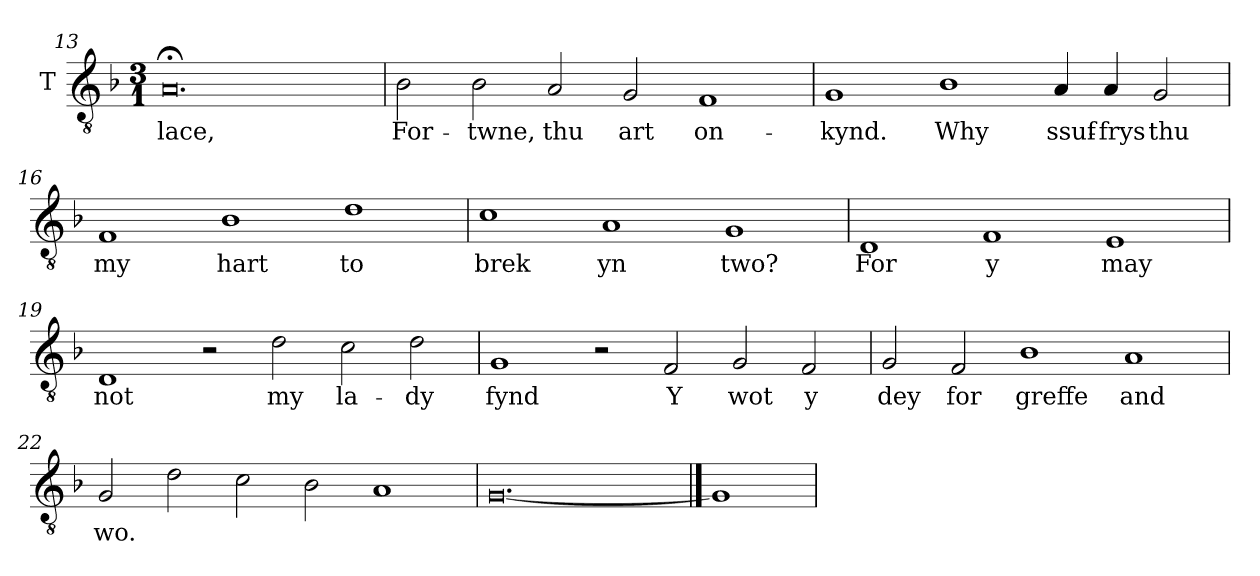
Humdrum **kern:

**kern	**text
*part1	*part1
*staff1	*staff1
*I"T	*
*clefGv2	*
*ITrd7c12	*
*k[b-]	*
*F:	*
*M3/1	*
=13	=13
!	!LO:LY:b:color=#000000
0.AA;i/	-lace,
=14	=14
!	!LO:LY:b:color=#000000
2BB-i\	For-
!	!LO:LY:b:color=#000000
2BB-i\	-twne,
!	!LO:LY:b:color=#000000
2AAi/	thu
!	!LO:LY:b:color=#000000
2GGi/	art
!	!LO:LY:b:color=#000000
1FFi/	on-
=15	=15
!	!LO:LY:b:color=#000000
1GGi/	-kynd.
!	!LO:LY:b:color=#000000
1BB-i/	Why
!	!LO:LY:b:color=#000000
4AAi/	ssuf-
!	!LO:LY:b:color=#000000
4AAi/	-frys
!	!LO:LY:b:color=#000000
2GGi/	thu
=16	=16
!	!LO:LY:b:color=#000000
1FFi/	my
!	!LO:LY:b:color=#000000
1BB-i/	hart
!	!LO:LY:b:color=#000000
1Di\	to
=17	=17
!	!LO:LY:b:color=#000000
1Ci\	brek
!	!LO:LY:b:color=#000000
1AAi/	yn
!	!LO:LY:b:color=#000000
1GGi/	two?
=18	=18
!	!LO:LY:b:color=#000000
1DDi/	For
!	!LO:LY:b:color=#000000
1FFi/	y
!	!LO:LY:b:color=#000000
1EEi/	may
!!LO:LB:g=z
=19	=19
!	!LO:LY:b:color=#000000
1DDi/	not
2r	.
!	!LO:LY:b:color=#000000
2Di\	my
!	!LO:LY:b:color=#000000
2Ci\	la-
!	!LO:LY:b:color=#000000
2Di\	-dy
=20	=20
!	!LO:LY:b:color=#000000
1GGi/	fynd
2r	.
!	!LO:LY:b:color=#000000
2FFi/	Y
!	!LO:LY:b:color=#000000
2GGi/	wot
!	!LO:LY:b:color=#000000
2FFi/	y
=21	=21
!	!LO:LY:b:color=#000000
2GGi/	dey
!	!LO:LY:b:color=#000000
2FFi/	for
!	!LO:LY:b:color=#000000
1BB-i/	greffe
!	!LO:LY:b:color=#000000
1AAi/	and
=22	=22
!	!LO:LY:b:color=#000000
2GGi/	wo.
2Di\	.
2Ci\	.
2BB-i\	.
1AAi/	.
=23	=23
[0.GGi/	.
==24	==24
1GGi/]	.
=	=
*-	*-
